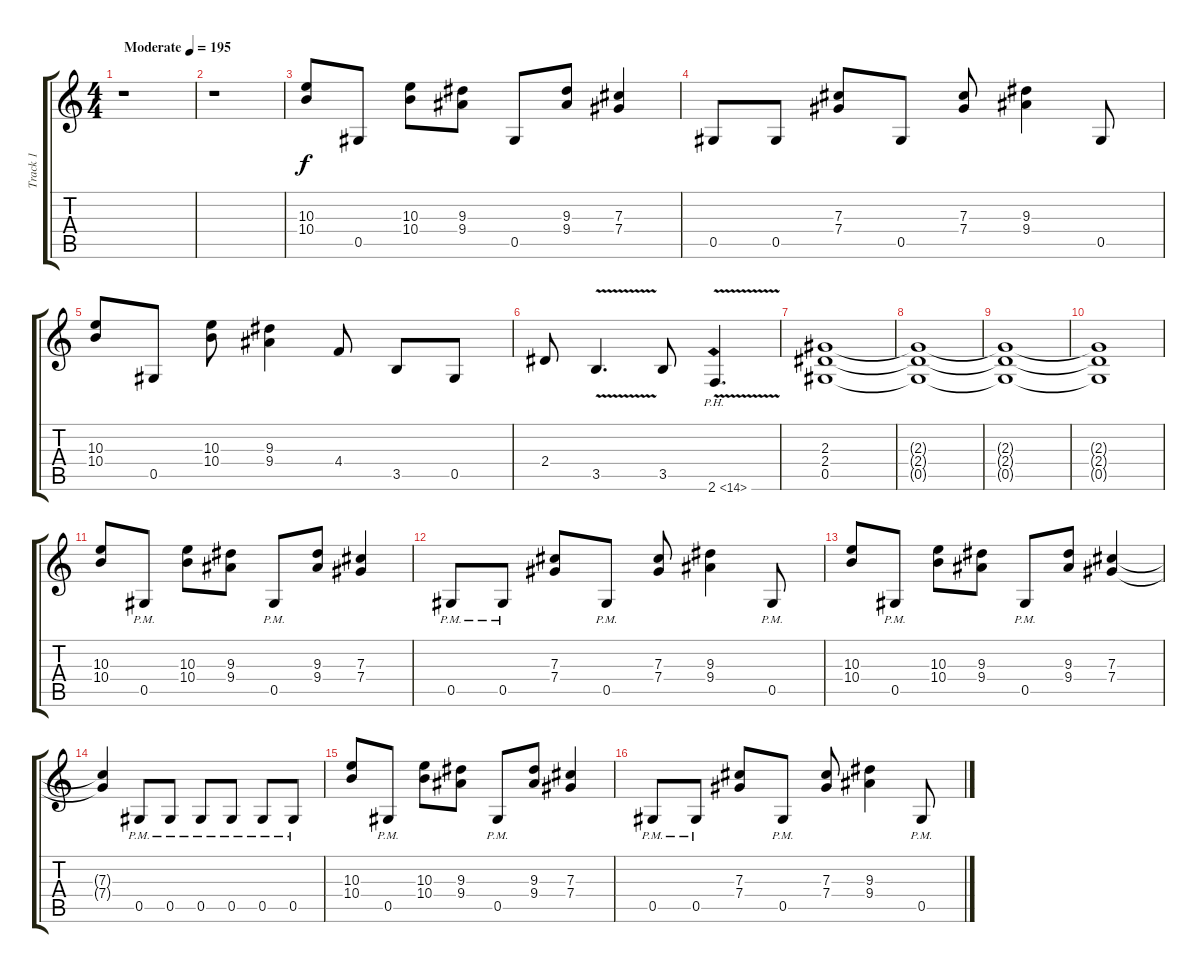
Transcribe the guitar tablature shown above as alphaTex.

\track ("Track 1" "Track 1") {instrument distortionguitar}
\staff {score tabs}
\tuning (Eb4 Bb3 Gb3 Db3 Ab2 Eb2) {hide}
\ts (4 4)
\tempo (195 "Moderate")
\clef g2
\ks c
r.1{dy f instrument distortionguitar} |
r.1 |
(10.3 10.4).8 0.5.8 (10.3 10.4).8 (9.3 9.4).8 0.5.8 (9.3 9.4).8 (7.3 7.4).4 |
0.5.8 0.5.8 (7.3 7.4).8 0.5.8 (7.3 7.4).8 (9.3 9.4).4 0.5.8 |
(10.3 10.4).8 0.5.8 (10.3 10.4).8 (9.3 9.4).4 4.4.8 3.5.8 0.5.8 |
2.4.8 3.5{v}.4{d} 3.5.8 2.6{ph 12 v}.4{d} |
(2.3 2.4 0.5).1 |
(2.3{t} 2.4{t} 0.5{t}).1 |
(2.3{t} 2.4{t} 0.5{t}).1 |
(2.3{t} 2.4{t} 0.5{t}).1 |
(10.3 10.4).8 0.5{pm}.8 (10.3 10.4).8 (9.3 9.4).8 0.5{pm}.8 (9.3 9.4).8 (7.3 7.4).4 |
0.5{pm}.8 0.5{pm}.8 (7.3 7.4).8 0.5{pm}.8 (7.3 7.4).8 (9.3 9.4).4 0.5{pm}.8 |
(10.3 10.4).8 0.5{pm}.8 (10.3 10.4).8 (9.3 9.4).8 0.5{pm}.8 (9.3 9.4).8 (7.3 7.4).4 |
(7.3{t} 7.4{t}).4 0.5{pm}.8 0.5{pm}.8 0.5{pm}.8 0.5{pm}.8 0.5{pm}.8 0.5{pm}.8 |
(10.3 10.4).8 0.5{pm}.8 (10.3 10.4).8 (9.3 9.4).8 0.5{pm}.8 (9.3 9.4).8 (7.3 7.4).4 |
0.5{pm}.8 0.5{pm}.8 (7.3 7.4).8 0.5{pm}.8 (7.3 7.4).8 (9.3 9.4).4 0.5{pm}.8
